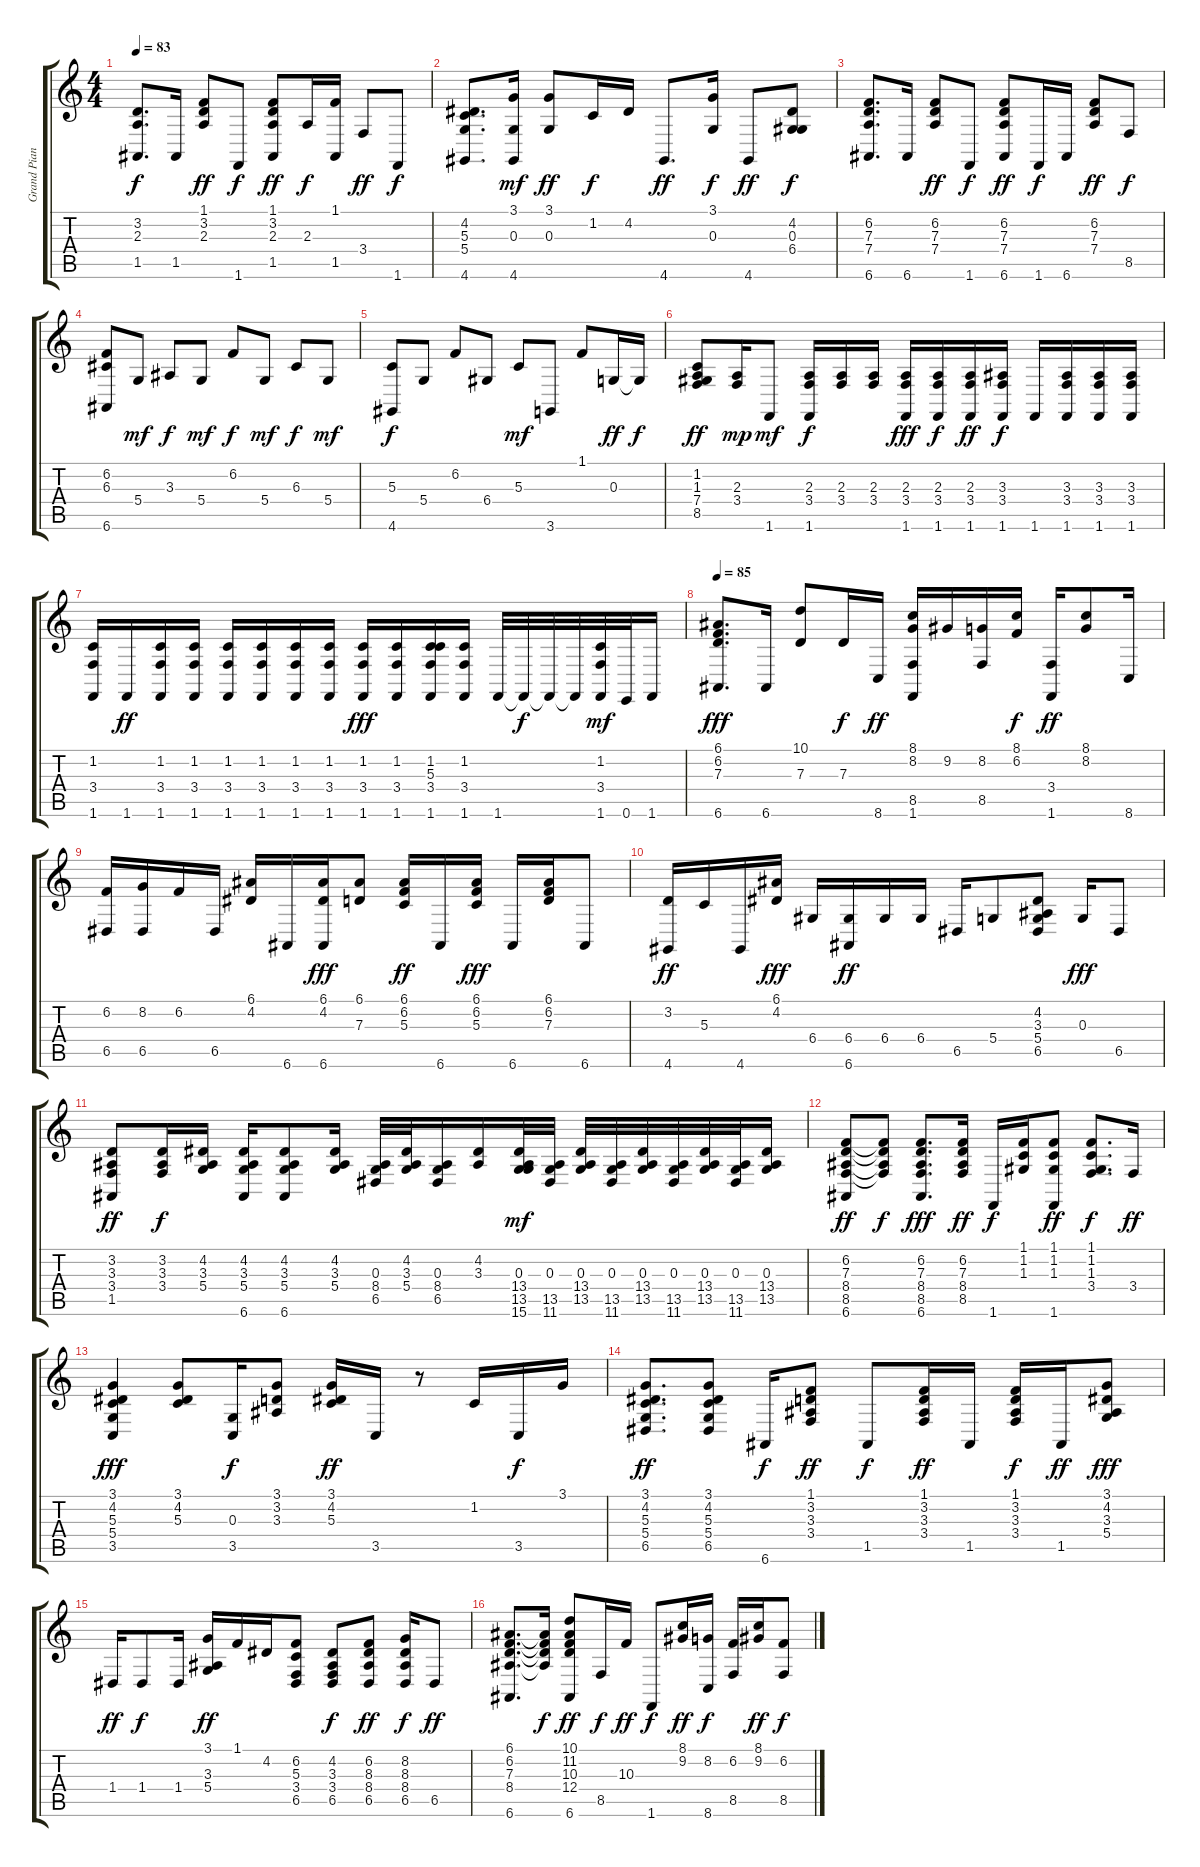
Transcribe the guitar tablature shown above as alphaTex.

\track ("Grand Piano" "Grand Pian") {instrument acousticgrandpiano}
\staff {score tabs}
\tuning (E4 B3 G3 D3 A2 E2) {hide}
\ts (4 4)
\tempo 83
\clef g2
\ks c
(3.2 2.3 1.5).8{d dy f} 1.5.16 (1.1 3.2 2.3).8{dy ff} 1.6.8{dy f} (1.1 3.2 2.3 1.5).8{dy ff} 2.3.16{dy f} (1.1 1.5).16 3.4.8{dy ff} 1.6.8{dy f} |
(4.2 5.3 5.4 4.6).8{d} (3.1 0.3 4.6).16{dy mf} (3.1 0.3).8{dy ff} 1.2.16{dy f} 4.2.16 4.6.8{d dy ff} (3.1 0.3).16{dy f} 4.6.8{dy ff} (4.2 0.3 6.4).8{dy f} |
(6.2 7.3 7.4 6.6).8{d} 6.6.16 (6.2 7.3 7.4).8{dy ff} 1.6.8{dy f} (6.2 7.3 7.4 6.6).8{dy ff} 1.6.16{dy f} 6.6.16 (6.2 7.3 7.4).8{dy ff} 8.5.8{dy f} |
(6.2 6.3 6.6).8 5.4.8{dy mf} 3.3.8{dy f} 5.4.8{dy mf} 6.2.8{dy f} 5.4.8{dy mf} 6.3.8{dy f} 5.4.8{dy mf} |
(5.3 4.6).8{dy f} 5.4.8 6.2.8 6.4.8 5.3.8{dy mf} 3.6.8 1.1.8 0.3.16{dy ff} 0.3{t}.16{dy f} |
(1.2 1.3 7.4 8.5).8{dy ff} (2.3 3.4).16{dy mp} 1.6.8{dy mf} (2.3 3.4 1.6).16{dy f} (2.3 3.4).16 (2.3 3.4).16 (2.3 3.4 1.6).16{dy fff} (2.3 3.4 1.6).16{dy f} (2.3 3.4 1.6).16{dy ff} (3.3 3.4 1.6).16{dy f} 1.6.16 (3.3 3.4 1.6).16 (3.3 3.4 1.6).16 (3.3 3.4 1.6).16 |
(1.2 3.4 1.6).16 1.6.16{dy ff} (1.2 3.4 1.6).16 (1.2 3.4 1.6).16 (1.2 3.4 1.6).16 (1.2 3.4 1.6).16 (1.2 3.4 1.6).16 (1.2 3.4 1.6).16 (1.2 3.4 1.6).16{dy fff} (1.2 3.4 1.6).16 (1.2 5.3 3.4 1.6).16 (1.2 3.4 1.6).16 1.6.32 1.6{t}.32{dy f volume 14} 1.6{t}.32{volume 14} 1.6{t}.32{volume 16} (1.2 3.4 1.6).32{dy mf volume 16} 0.6.32 1.6.16 |
\tempo 85
(6.1 6.2 7.3 6.6).8{d dy fff volume 16} 6.6.16 (10.1 7.3).8 7.3.16{dy f} 8.6.16{dy ff} (8.1 8.2 8.5 1.6).16 9.2.16 (8.2 8.5).16 (8.1 6.2).16{dy f} (3.4 1.6).16{dy ff} (8.1 8.2).8 8.6.16 |
(6.2 6.5).16 (8.2 6.5).16 6.2.16{volume 16} 6.5.16 (6.1 4.2).16 6.6.16 (6.1 4.2 6.6).16{dy fff} (6.1 7.3).8 (6.1 6.2 5.3).16{dy ff} 6.6.16 (6.1 6.2 5.3).16{dy fff} 6.6.16 (6.1 6.2 7.3).16 6.6.8 |
(3.2 4.6).16{dy ff} 5.3.16 4.6.16 (6.1 4.2).16{dy fff} 6.4.16 (6.4 6.6).16{dy ff} 6.4.16 6.4.16 6.5.16 5.4.8 (4.2 3.3 5.4 6.5).8 0.3.16{dy fff} 6.5.8 |
(3.2 3.3 3.4 1.5).8{dy ff} (3.2 3.3 3.4).16{dy f} (4.2 3.3 5.4).16 (4.2 3.3 5.4 6.6).16 (4.2 3.3 5.4 6.6).8 (4.2 3.3 5.4).16 (0.3 8.4 6.5).32 (4.2 3.3 5.4).32 (0.3 8.4 6.5).16 (4.2 3.3).16 (0.3 13.4 13.5 15.6).32{dy mf} (0.3 13.5 11.6).32 (0.3 13.4 13.5).32 (0.3 13.5 11.6).32 (0.3 13.4 13.5).32 (0.3 13.5 11.6).32 (0.3 13.4 13.5).32 (0.3 13.5 11.6).32 (0.3 13.4 13.5).16 |
(6.2 7.3 8.4 8.5 6.6).8{dy ff} (6.2{t} 7.3{t} 8.4{t} 8.5{t}).8{dy f} (6.2 7.3 8.4 8.5 6.6).8{d dy fff} (6.2 7.3 8.4 8.5).16{dy ff} 1.6.16{dy f} (1.1 1.2 1.3).16 (1.1 1.2 1.3 1.6).8{dy ff} (1.1 1.2 1.3 3.4).8{d dy f} 3.4.16{dy ff} |
(3.1 4.2 5.3 5.4 3.5).4{dy fff} (3.1 4.2 5.3).8 (0.3 3.5).16{dy f} (3.1 3.2 3.3).8 (3.1 4.2 5.3).16{dy ff} 3.5.16 r.8 1.2.16 3.5.16{dy f} 3.1.16 |
(3.1 4.2 5.3 5.4 6.5).8{d dy ff} (3.1 4.2 5.3 5.4 6.5).8 6.6.16{dy f} (1.1 3.2 3.3 3.4).8{dy ff} 1.5.8{dy f} (1.1 3.2 3.3 3.4).16{dy ff} 1.5.16 (1.1 3.2 3.3 3.4).16{dy f} 1.5.16{dy ff} (3.1 4.2 3.3 5.4).8{dy fff} |
1.4.16{dy ff} 1.4.8{dy f} 1.4.16 (3.1 3.3 5.4).16{dy ff} 1.1.16 4.2.16 (6.2 5.3 3.4 6.5).8 (4.2 3.3 3.4 6.5).8{dy f} (6.2 8.3 8.4 6.5).8{dy ff} (8.2 8.3 8.4 6.5).16{dy f} 6.5.8{dy ff} |
(6.1 6.2 7.3 8.4 6.6).8{d} (6.1{t} 6.2{t} 7.3{t} 8.4{t}).16{dy f} (10.1 11.2 10.3 12.4 6.6).8{dy ff} 8.5.16{dy f} 10.3.16{dy ff} 1.6.8{dy f} (8.1 9.2).16{dy ff} (8.2 8.6).16{dy f} (6.2 8.5).16 (8.1 9.2).16{dy ff} (6.2 8.5).8{dy f}
